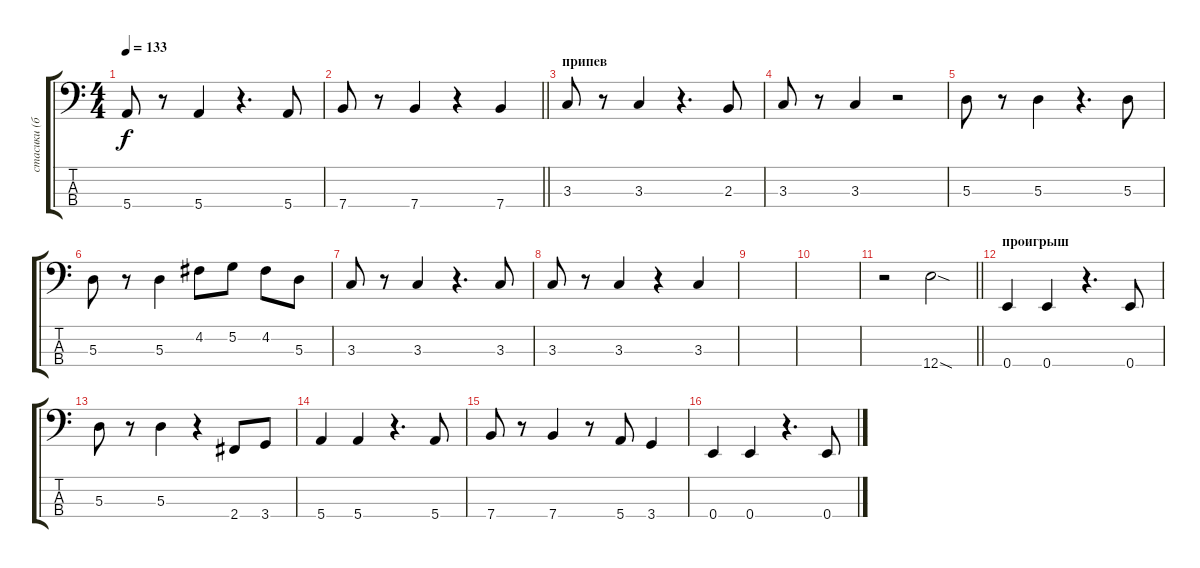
\track ("стасики (бас)" "стасики (б") {instrument electricbassfinger}
\staff {score tabs}
\tuning (G2 D2 A1 E1) {hide}
\ts (4 4)
\tempo 133
\clef f4
\ks c
5.4.8{dy f} r.8 5.4.4 r.4{d} 5.4.8 |
\barLineRight lightlight
7.4.8 r.8 7.4.4 r.4 7.4.4 |
\section ("" "припев")
3.3.8 r.8 3.3.4 r.4{d} 2.3.8 |
3.3.8 r.8 3.3.4 r.2 |
5.3.8 r.8 5.3.4 r.4{d} 5.3.8 |
5.3.8 r.8 5.3.4 4.2.8 5.2.8 4.2.8 5.3.8 |
3.3.8 r.8 3.3.4 r.4{d} 3.3.8 |
3.3.8 r.8 3.3.4 r.4 3.3.4 |
|
|
\barLineRight lightlight
r.2 12.4{sod}.2 |
\section ("" "проигрыш")
0.4.4 0.4.4 r.4{d} 0.4.8 |
5.3.8 r.8 5.3.4 r.4 2.4.8 3.4.8 |
5.4.4 5.4.4 r.4{d} 5.4.8 |
7.4.8 r.8 7.4.4 r.8 5.4.8 3.4.4 |
0.4.4 0.4.4 r.4{d} 0.4.8
